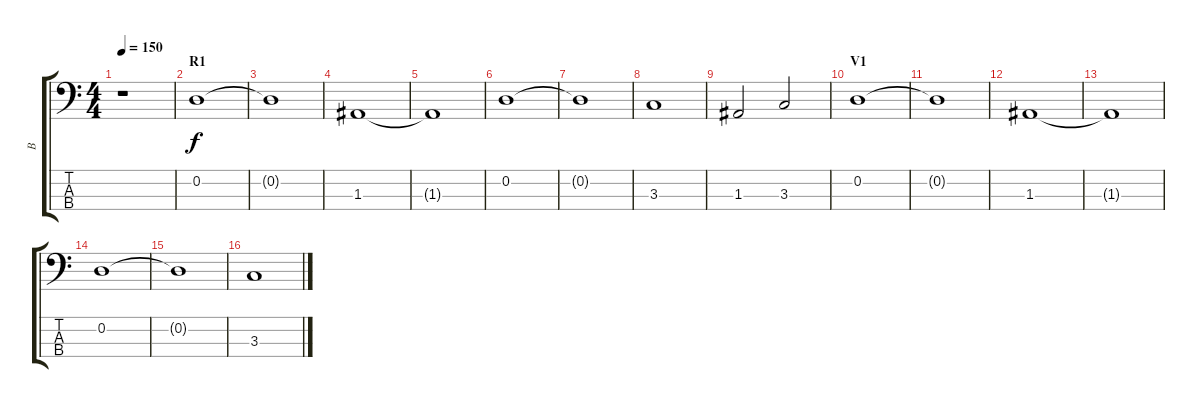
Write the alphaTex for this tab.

\track ("B" "B") {instrument electricbassfinger}
\staff {score tabs}
\tuning (G2 D2 A1 E1) {hide}
\ts (4 4)
\tempo 150
\clef f4
\ks c
r.1{dy f instrument electricbassfinger} |
\section ("" "R1")
0.2.1 |
0.2{t}.1 |
1.3.1 |
1.3{t}.1 |
0.2.1 |
0.2{t}.1 |
3.3.1 |
1.3.2 3.3.2 |
\section ("" "V1")
0.2.1 |
0.2{t}.1 |
1.3.1 |
1.3{t}.1 |
0.2.1 |
0.2{t}.1 |
3.3.1
